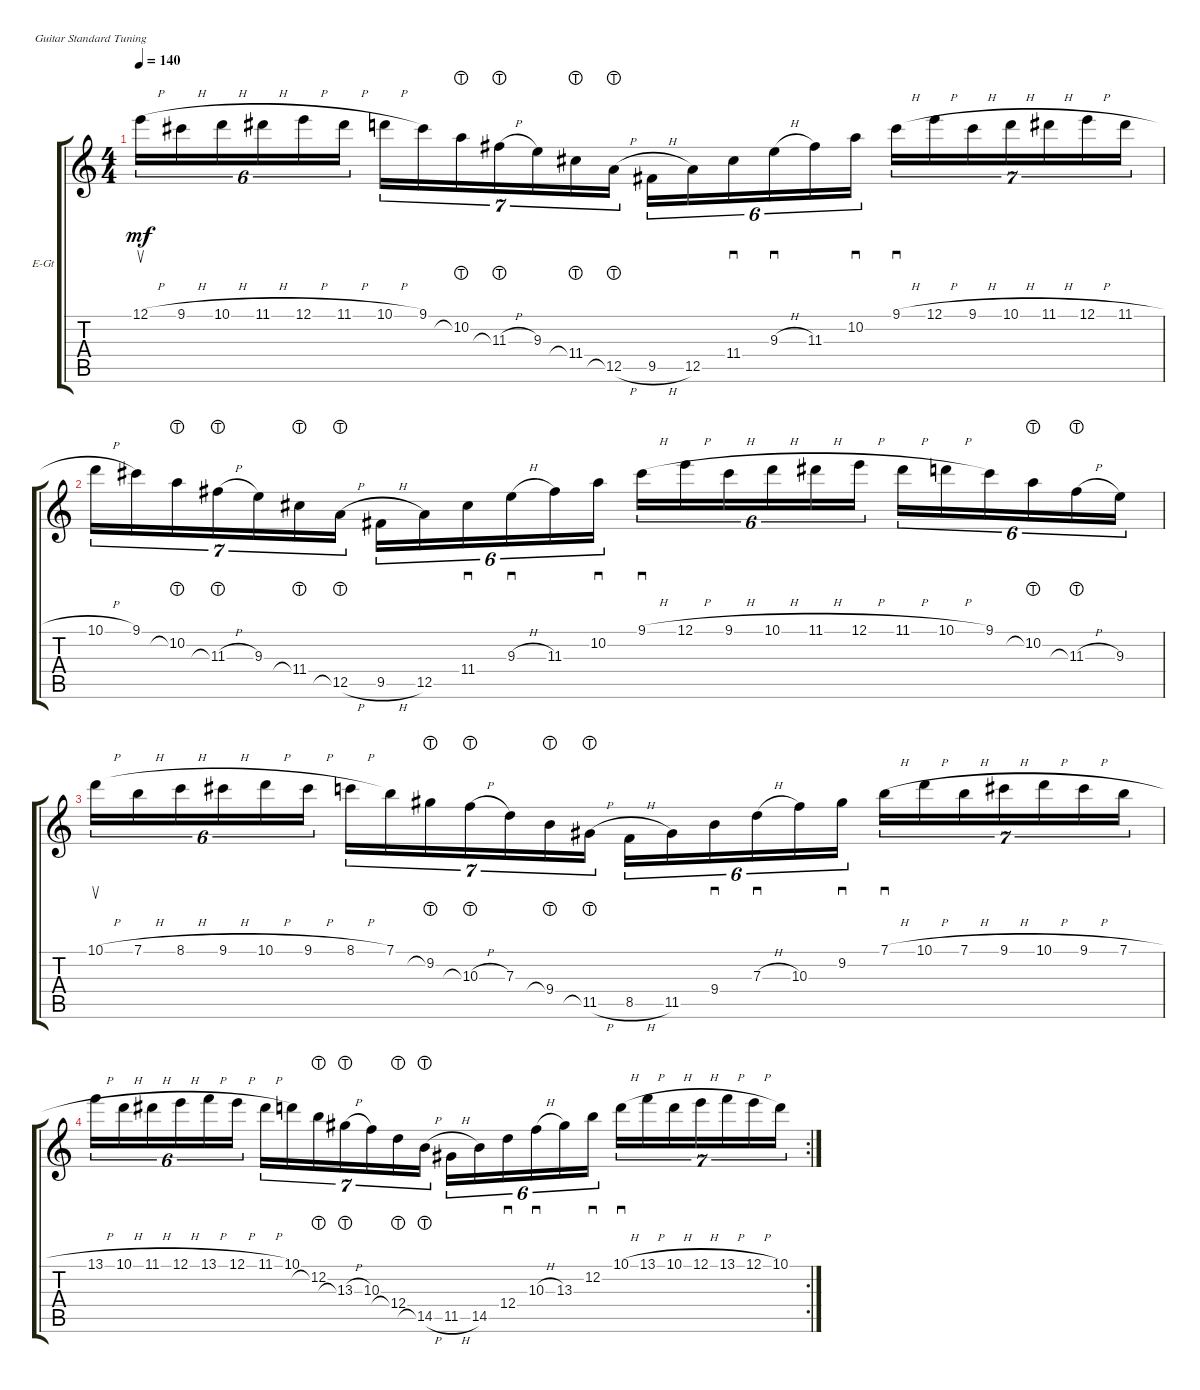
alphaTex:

\bracketExtendMode groupsimilarinstruments
\firstSystemTrackNameOrientation horizontal
\otherSystemsTrackNameOrientation horizontal
\track ("Electric Guitar" "E-Gt") {instrument overdrivenguitar}
\staff {score tabs}
\tuning (E4 B3 G3 D3 A2 E2)
\ts (4 4)
\tempo 140
\clef g2
\ks c
12.1{h}.16{su tu (6 4) dy mf} 9.1{h}.16{tu (6 4)} 10.1{h}.16{tu (6 4)} 11.1{h}.16{tu (6 4)} 12.1{h}.16{tu (6 4)} 11.1{h}.16{tu (6 4)} 10.1{h}.16{tu (7 4)} 9.1.16{tu (7 4)} 10.2{lht}.16{tu (7 4)} 11.3{h lht}.16{tu (7 4)} 9.3.16{tu (7 4)} 11.4{lht}.16{tu (7 4)} 12.5{h lht}.16{tu (7 4)} 9.5{h}.16{tu (6 4)} 12.5.16{tu (6 4)} 11.4.16{sd tu (6 4)} 9.3{h}.16{sd tu (6 4)} 11.3.16{tu (6 4)} 10.2.16{sd tu (6 4)} 9.1{h}.16{sd tu (7 4)} 12.1{h}.16{tu (7 4)} 9.1{h}.16{tu (7 4)} 10.1{h}.16{tu (7 4)} 11.1{h}.16{tu (7 4)} 12.1{h}.16{tu (7 4)} 11.1{h}.16{tu (7 4)} |
10.1{h}.16{tu (7 4)} 9.1.16{tu (7 4)} 10.2{lht}.16{tu (7 4)} 11.3{h lht}.16{tu (7 4)} 9.3.16{tu (7 4)} 11.4{lht}.16{tu (7 4)} 12.5{h lht}.16{tu (7 4)} 9.5{h}.16{tu (6 4)} 12.5.16{tu (6 4)} 11.4.16{sd tu (6 4)} 9.3{h}.16{sd tu (6 4)} 11.3.16{tu (6 4)} 10.2.16{sd tu (6 4)} 9.1{h}.16{sd tu (6 4)} 12.1{h}.16{tu (6 4)} 9.1{h}.16{tu (6 4)} 10.1{h}.16{tu (6 4)} 11.1{h}.16{tu (6 4)} 12.1{h}.16{tu (6 4)} 11.1{h}.16{tu (6 4)} 10.1{h}.16{tu (6 4)} 9.1.16{tu (6 4)} 10.2{lht}.16{tu (6 4)} 11.3{h lht}.16{tu (6 4)} 9.3.16{tu (6 4)} |
10.1{h}.16{su tu (6 4)} 7.1{h}.16{tu (6 4)} 8.1{h}.16{tu (6 4)} 9.1{h}.16{tu (6 4)} 10.1{h}.16{tu (6 4)} 9.1{h}.16{tu (6 4)} 8.1{h}.16{tu (7 4)} 7.1.16{tu (7 4)} 9.2{lht}.16{tu (7 4)} 10.3{h lht}.16{tu (7 4)} 7.3.16{tu (7 4)} 9.4{lht}.16{tu (7 4)} 11.5{h lht}.16{tu (7 4)} 8.5{h}.16{tu (6 4)} 11.5.16{tu (6 4)} 9.4.16{sd tu (6 4)} 7.3{h}.16{sd tu (6 4)} 10.3.16{tu (6 4)} 9.2.16{sd tu (6 4)} 7.1{h}.16{sd tu (7 4)} 10.1{h}.16{tu (7 4)} 7.1{h}.16{tu (7 4)} 9.1{h}.16{tu (7 4)} 10.1{h}.16{tu (7 4)} 9.1{h}.16{tu (7 4)} 7.1{h}.16{tu (7 4)} |
\rc 2
13.1{h}.16{tu (6 4)} 10.1{h}.16{tu (6 4)} 11.1{h}.16{tu (6 4)} 12.1{h}.16{tu (6 4)} 13.1{h}.16{tu (6 4)} 12.1{h}.16{tu (6 4)} 11.1{h}.16{tu (7 4)} 10.1.16{tu (7 4)} 12.2{lht}.16{tu (7 4)} 13.3{h lht}.16{tu (7 4)} 10.3.16{tu (7 4)} 12.4{lht}.16{tu (7 4)} 14.5{h lht}.16{tu (7 4)} 11.5{h}.16{tu (6 4)} 14.5.16{tu (6 4)} 12.4.16{sd tu (6 4)} 10.3{h}.16{sd tu (6 4)} 13.3.16{tu (6 4)} 12.2.16{sd tu (6 4)} 10.1{h}.16{sd tu (7 4)} 13.1{h}.16{tu (7 4)} 10.1{h}.16{tu (7 4)} 12.1{h}.16{tu (7 4)} 13.1{h}.16{tu (7 4)} 12.1{h}.16{tu (7 4)} 10.1.16{tu (7 4)}
